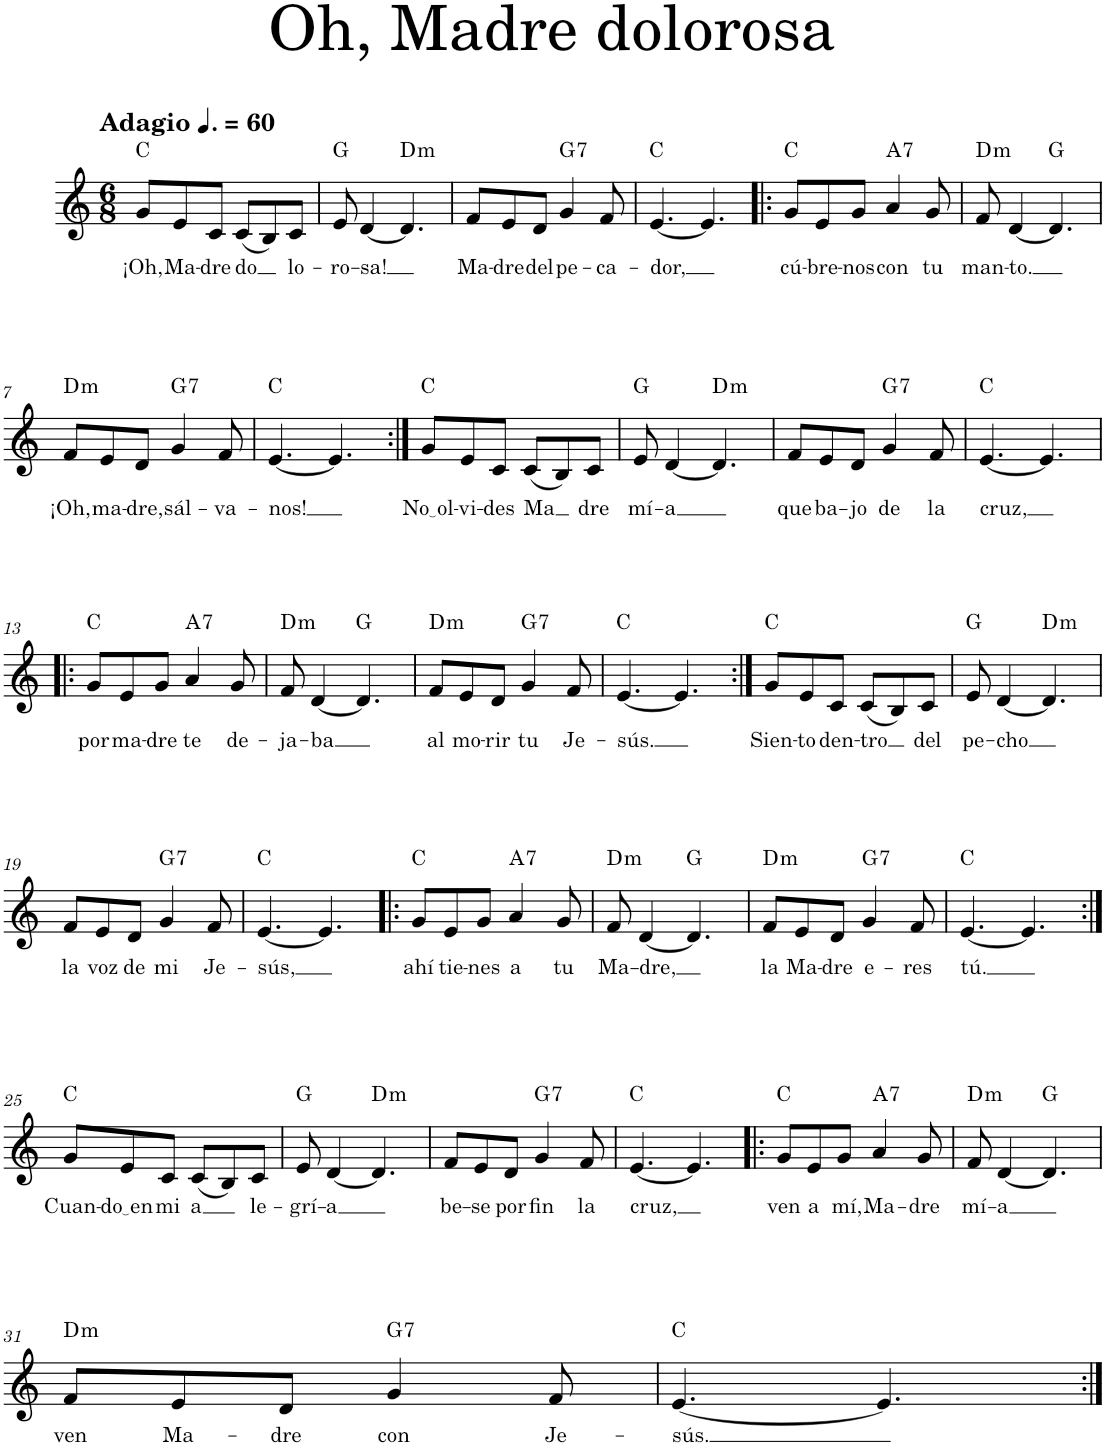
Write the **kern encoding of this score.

**kern	**text	**harte
*part1	*part1	*part1
*staff1	*staff1	*
*I"Soprano	*	*
*I'S.	*	*
*clefG2	*	*
*k[]	*	*
*M6/8	*	*
*MM90	*	*
=1	=1	=1
!LO:TX:a:B:t=Adagio	!	!
!	!LO:LY:b	!
8g/L	¡Oh,	C:maj
!	!LO:LY:b	!
8e/	Ma-	.
!	!LO:LY:b	!
8c/J	-dre	.
!	!LO:LY:b	!
(8c/L	do	.
8B/)	.	.
!	!LO:LY:b	!
8c/J	lo-	.
=2	=2	=2
!	!LO:LY:b	!
8e/	-ro-	G:maj
!	!LO:LY:b	!
[4d/	-sa!	.
!	!	!LO:H:kt=m
4.d/]	.	D:min
=3	=3	=3
!	!LO:LY:b	!
8f/L	Ma-	.
!	!LO:LY:b	!
8e/	-dre	.
!	!LO:LY:b	!
8d/J	del	.
!	!LO:LY:b	!LO:H:kt=7
4g/	pe-	G:7
!	!LO:LY:b	!
8f/	-ca-	.
=4	=4	=4
!	!LO:LY:b	!
[4.e/	-dor,	C:maj
4.e/]	.	.
=5!|:	=5!|:	=5!|:
!	!LO:LY:b	!
8g/L	cú-	C:maj
!	!LO:LY:b	!
8e/	-bre-	.
!	!LO:LY:b	!
8g/J	-nos	.
!	!LO:LY:b	!LO:H:kt=7
4a/	con	A:7
!	!LO:LY:b	!
8g/	tu	.
=6	=6	=6
!	!LO:LY:b	!LO:H:kt=m
8f/	man-	D:min
!	!LO:LY:b	!
[4d/	-to.	.
4.d/]	.	G:maj
!!LO:LB:g=z
=7	=7	=7
!	!LO:LY:b	!LO:H:kt=m
8f/L	¡Oh,	D:min
!	!LO:LY:b	!
8e/	ma-	.
!	!LO:LY:b	!
8d/J	-dre,	.
!	!LO:LY:b	!LO:H:kt=7
4g/	sál-	G:7
!	!LO:LY:b	!
8f/	-va-	.
=8	=8	=8
!	!LO:LY:b	!
[4.e/	-nos!	C:maj
4.e/]	.	.
=9:|!	=9:|!	=9:|!
!	!LO:LY:b	!
8g/L	No ol	C:maj
!	!LO:LY:b	!
8e/	-vi-	.
!	!LO:LY:b	!
8c/J	-des	.
!	!LO:LY:b	!
(8c/L	Ma	.
8B/)	.	.
!	!LO:LY:b	!
8c/J	dre	.
=10	=10	=10
!	!LO:LY:b	!
8e/	mí-	G:maj
!	!LO:LY:b	!
[4d/	-a	.
!	!	!LO:H:kt=m
4.d/]	.	D:min
=11	=11	=11
!	!LO:LY:b	!
8f/L	que	.
!	!LO:LY:b	!
8e/	ba-	.
!	!LO:LY:b	!
8d/J	-jo	.
!	!LO:LY:b	!LO:H:kt=7
4g/	de	G:7
!	!LO:LY:b	!
8f/	la	.
=12	=12	=12
!	!LO:LY:b	!
[4.e/	cruz,	C:maj
4.e/]	.	.
!!LO:LB:g=z
=13!|:	=13!|:	=13!|:
!	!LO:LY:b	!
8g/L	por	C:maj
!	!LO:LY:b	!
8e/	ma-	.
!	!LO:LY:b	!
8g/J	-dre	.
!	!LO:LY:b	!LO:H:kt=7
4a/	te	A:7
!	!LO:LY:b	!
8g/	de-	.
=14	=14	=14
!	!LO:LY:b	!LO:H:kt=m
8f/	-ja-	D:min
!	!LO:LY:b	!
[4d/	-ba	.
4.d/]	.	G:maj
=15	=15	=15
!	!LO:LY:b	!LO:H:kt=m
8f/L	al	D:min
!	!LO:LY:b	!
8e/	mo-	.
!	!LO:LY:b	!
8d/J	-rir	.
!	!LO:LY:b	!LO:H:kt=7
4g/	tu	G:7
!	!LO:LY:b	!
8f/	Je-	.
=16	=16	=16
!	!LO:LY:b	!
[4.e/	-sús.	C:maj
4.e/]	.	.
=17:|!	=17:|!	=17:|!
!	!LO:LY:b	!
8g/L	Sien-	C:maj
!	!LO:LY:b	!
8e/	-to	.
!	!LO:LY:b	!
8c/J	den-	.
!	!LO:LY:b	!
(8c/L	-tro	.
8B/)	.	.
!	!LO:LY:b	!
8c/J	del	.
=18	=18	=18
!	!LO:LY:b	!
8e/	pe-	G:maj
!	!LO:LY:b	!
[4d/	-cho	.
!	!	!LO:H:kt=m
4.d/]	.	D:min
!!LO:LB:g=z
=19	=19	=19
!	!LO:LY:b	!
8f/L	la	.
!	!LO:LY:b	!
8e/	voz	.
!	!LO:LY:b	!
8d/J	de	.
!	!LO:LY:b	!LO:H:kt=7
4g/	mi	G:7
!	!LO:LY:b	!
8f/	Je-	.
=20	=20	=20
!	!LO:LY:b	!
[4.e/	-sús,	C:maj
4.e/]	.	.
=21!|:	=21!|:	=21!|:
!	!LO:LY:b	!
8g/L	ahí	C:maj
!	!LO:LY:b	!
8e/	tie-	.
!	!LO:LY:b	!
8g/J	-nes	.
!	!LO:LY:b	!LO:H:kt=7
4a/	a	A:7
!	!LO:LY:b	!
8g/	tu	.
=22	=22	=22
!	!LO:LY:b	!LO:H:kt=m
8f/	Ma-	D:min
!	!LO:LY:b	!
[4d/	-dre,	.
4.d/]	.	G:maj
=23	=23	=23
!	!LO:LY:b	!LO:H:kt=m
8f/L	la	D:min
!	!LO:LY:b	!
8e/	Ma-	.
!	!LO:LY:b	!
8d/J	-dre	.
!	!LO:LY:b	!LO:H:kt=7
4g/	e-	G:7
!	!LO:LY:b	!
8f/	-res	.
=24	=24	=24
!	!LO:LY:b	!
[4.e/	tú.	C:maj
4.e/]	.	.
!!LO:LB:g=z
=25:|!	=25:|!	=25:|!
!	!LO:LY:b	!
8g/L	Cuan-	C:maj
!	!LO:LY:b	!
8e/	do en	.
!	!LO:LY:b	!
8c/J	mi	.
!	!LO:LY:b	!
(8c/L	a	.
8B/)	.	.
!	!LO:LY:b	!
8c/J	le-	.
=26	=26	=26
!	!LO:LY:b	!
8e/	-grí-	G:maj
!	!LO:LY:b	!
[4d/	-a	.
!	!	!LO:H:kt=m
4.d/]	.	D:min
=27	=27	=27
!	!LO:LY:b	!
8f/L	be-	.
!	!LO:LY:b	!
8e/	-se	.
!	!LO:LY:b	!
8d/J	por	.
!	!LO:LY:b	!LO:H:kt=7
4g/	fin	G:7
!	!LO:LY:b	!
8f/	la	.
=28	=28	=28
!	!LO:LY:b	!
[4.e/	cruz,	C:maj
4.e/]	.	.
=29!|:	=29!|:	=29!|:
!	!LO:LY:b	!
8g/L	ven	C:maj
!	!LO:LY:b	!
8e/	a	.
!	!LO:LY:b	!
8g/J	mí,	.
!	!LO:LY:b	!LO:H:kt=7
4a/	Ma-	A:7
!	!LO:LY:b	!
8g/	-dre	.
=30	=30	=30
!	!LO:LY:b	!LO:H:kt=m
8f/	mí-	D:min
!	!LO:LY:b	!
[4d/	-a	.
4.d/]	.	G:maj
!!LO:LB:g=z
=31	=31	=31
!	!LO:LY:b	!LO:H:kt=m
8f/L	ven	D:min
!	!LO:LY:b	!
8e/	Ma-	.
!	!LO:LY:b	!
8d/J	-dre	.
!	!LO:LY:b	!LO:H:kt=7
4g/	con	G:7
!	!LO:LY:b	!
8f/	Je-	.
=32	=32	=32
!	!LO:LY:b	!
[4.e/	-sús.	C:maj
4.e/]	.	.
=:|!	=:|!	=:|!
*-	*-	*-
